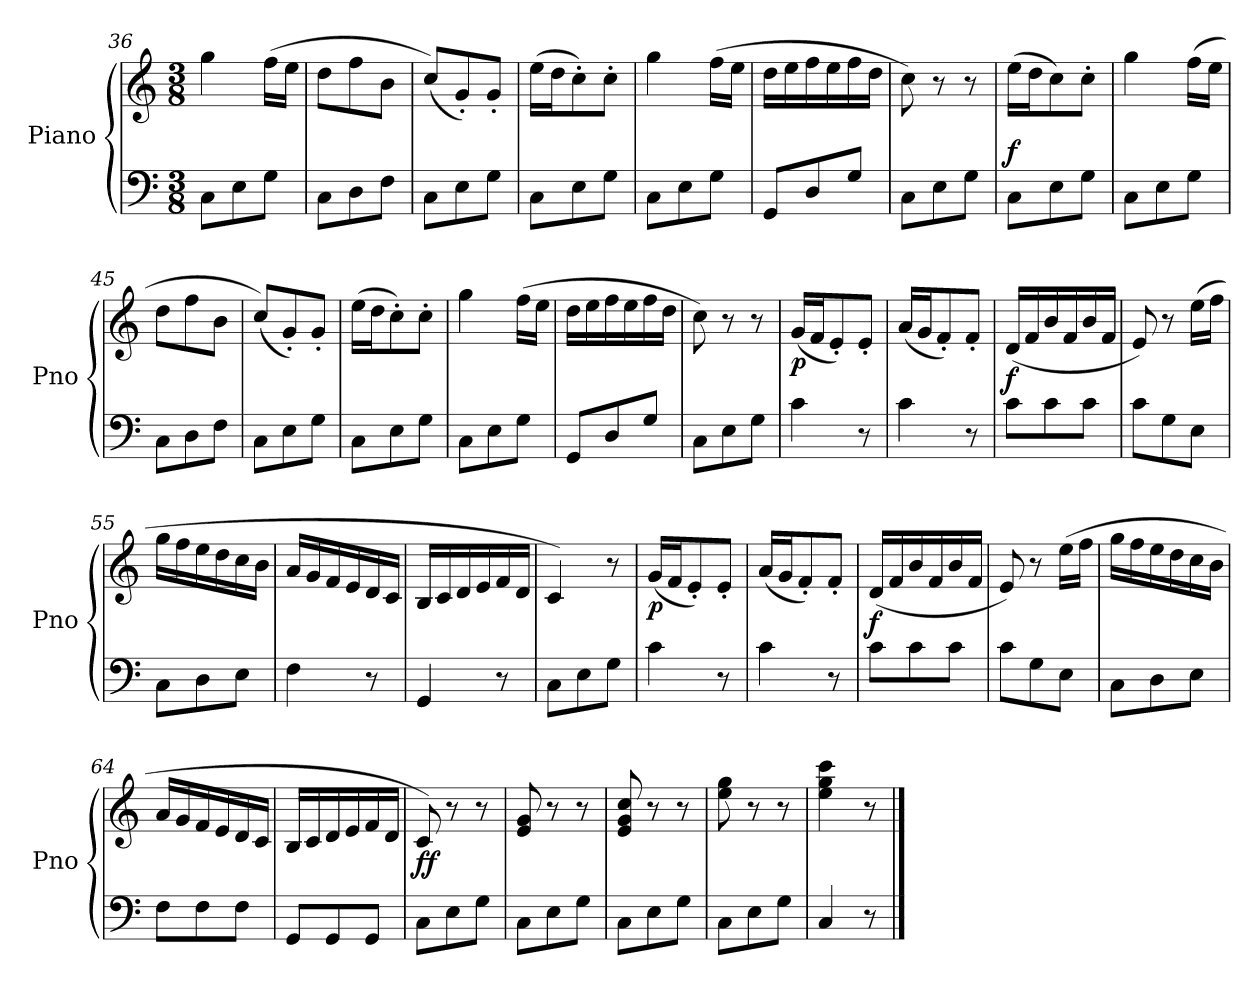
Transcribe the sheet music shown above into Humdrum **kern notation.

**kern	**kern	**dynam
*part1	*part1	*part1
*staff2	*staff1	*staff1/2
*I"Piano	*	*
*I'Pno	*	*
*clefF4	*clefG2	*
*k[]	*k[]	*
*M3/8	*M3/8	*
=36	=36	=36
8C\L	4gg\	.
8E\	.	.
8G\J	(>16ff\LL	.
.	16ee\JJ	.
=37	=37	=37
8C\L	8dd\L	.
8D\	8ff\	.
8F\J	8b\J	.
=38	=38	=38
8C\L	(<8cc/L)	.
8E\	8g'/)	.
8G\J	8g'/J	.
=39	=39	=39
8C\L	(>16ee\LL	.
.	16dd\J	.
8E\	8cc'\)	.
8G\J	8cc'\J	.
!!LO:PB:g=z
=40	=40	=40
8C\L	4gg\	.
8E\	.	.
8G\J	(>16ff\LL	.
.	16ee\JJ	.
=41	=41	=41
8GG/L	16dd\LL	.
.	16ee\	.
8D/	16ff\	.
.	16ee\	.
8G/J	16ff\	.
.	16dd\JJ	.
=42	=42	=42
8C\L	8cc\)	.
8E\	8r	.
8G\J	8r	.
=43	=43	=43
!	!	!LO:DY:a=2
8C\L	(>16ee\LL	f
.	16dd\J	.
8E\	8cc\)	.
8G\J	8cc'\J	.
=44	=44	=44
8C\L	4gg\	.
8E\	.	.
8G\J	(>16ff\LL	.
.	16ee\JJ	.
=45	=45	=45
8C\L	8dd\L	.
8D\	8ff\	.
8F\J	8b\J	.
=46	=46	=46
8C\L	(<8cc/L)	.
8E\	8g'/)	.
8G\J	8g'/J	.
=47	=47	=47
8C\L	(>16ee\LL	.
.	16dd\J	.
8E\	8cc'\)	.
8G\J	8cc'\J	.
=48	=48	=48
8C\L	4gg\	.
8E\	.	.
8G\J	(>16ff\LL	.
.	16ee\JJ	.
!!LO:LB:g=z
=49	=49	=49
8GG/L	16dd\LL	.
.	16ee\	.
8D/	16ff\	.
.	16ee\	.
8G/J	16ff\	.
.	16dd\JJ	.
=50	=50	=50
8C<\L	8cc\)	.
8E\	8r	.
8G\J	8r	.
=51	=51	=51
!	!	!LO:DY:b
4c\	(<16g/LL	p
.	16f/J	.
.	8e'/)	.
8r	8e'/J	.
=52	=52	=52
4c\	(<16a/LL	.
.	16g/J	.
.	8f'/)	.
8r	8f'/J	.
=53	=53	=53
!	!	!LO:DY:b
8c\L	(<16d/LL	f
.	16f/	.
8c\	16b/	.
.	16f/	.
8c\J	16b/	.
.	16f/JJ	.
=54	=54	=54
8c\L	8e/)	.
8G<\	8r	.
8E<\J	(>16ee\LL	.
.	16ff\JJ	.
=55	=55	=55
8C\L	16gg\LL	.
.	16ff\	.
8D\	16ee\	.
.	16dd\	.
8E\J	16cc\	.
.	16b\JJ	.
!!LO:LB:g=z
=56	=56	=56
4F\	16a/LL	.
.	16g/	.
.	16f/	.
.	16e/	.
8r	16d/	.
.	16c/JJ	.
=57	=57	=57
4GG/	16B/LL	.
.	16c/	.
.	16d/	.
.	16e/	.
8r	16f/	.
.	16d/JJ	.
=58	=58	=58
8C<\L	4c/)	.
8E<\	.	.
8G\J	8r	.
=59	=59	=59
!	!	!LO:DY:b
4c\	(<16g/LL	p
.	16f/J	.
.	8e'/)	.
8r	8e'/J	.
=60	=60	=60
4c\	(<16a/LL	.
.	16g/J	.
.	8f'/)	.
8r	8f'/J	.
=61	=61	=61
!	!	!LO:DY:b
8c\L	(<16d/LL	f
.	16f/	.
8c\	16b/	.
.	16f/	.
8c\J	16b/	.
.	16f/JJ	.
=62	=62	=62
8c<\L	8e/)	.
8G<\	8r	.
8E<\J	(>16ee\LL	.
.	16ff\JJ	.
!!LO:LB:g=z
=63	=63	=63
8C\L	16gg\LL	.
.	16ff\	.
8D\	16ee\	.
.	16dd\	.
8E\J	16cc\	.
.	16b\JJ	.
=64	=64	=64
8F<\L	16a/LL	.
.	16g/	.
8F<\	16f/	.
.	16e/	.
8F\J	16d/	.
.	16c/JJ	.
=65	=65	=65
8GG/L	16B/LL	.
.	16c/	.
8GG/	16d/	.
.	16e/	.
8GG/J	16f/	.
.	16d/JJ	.
=66	=66	=66
!	!	!LO:DY:b
8C<\L	8c/)	ff
8E\	8r	.
8G\J	8r	.
=67	=67	=67
8C<\L	8e/ 8g/	.
8E\	8r	.
8G\J	8r	.
=68	=68	=68
8C\L	8e/ 8g/ 8cc/	.
8E\	8r	.
8G\J	8r	.
=69	=69	=69
8C\L	8ee\ 8gg\	.
8E\	8r	.
8G\J	8r	.
=70	=70	=70
4C/	4ee\ 4gg\ 4ccc\	.
8r	8r	.
==	==	==
*-	*-	*-
